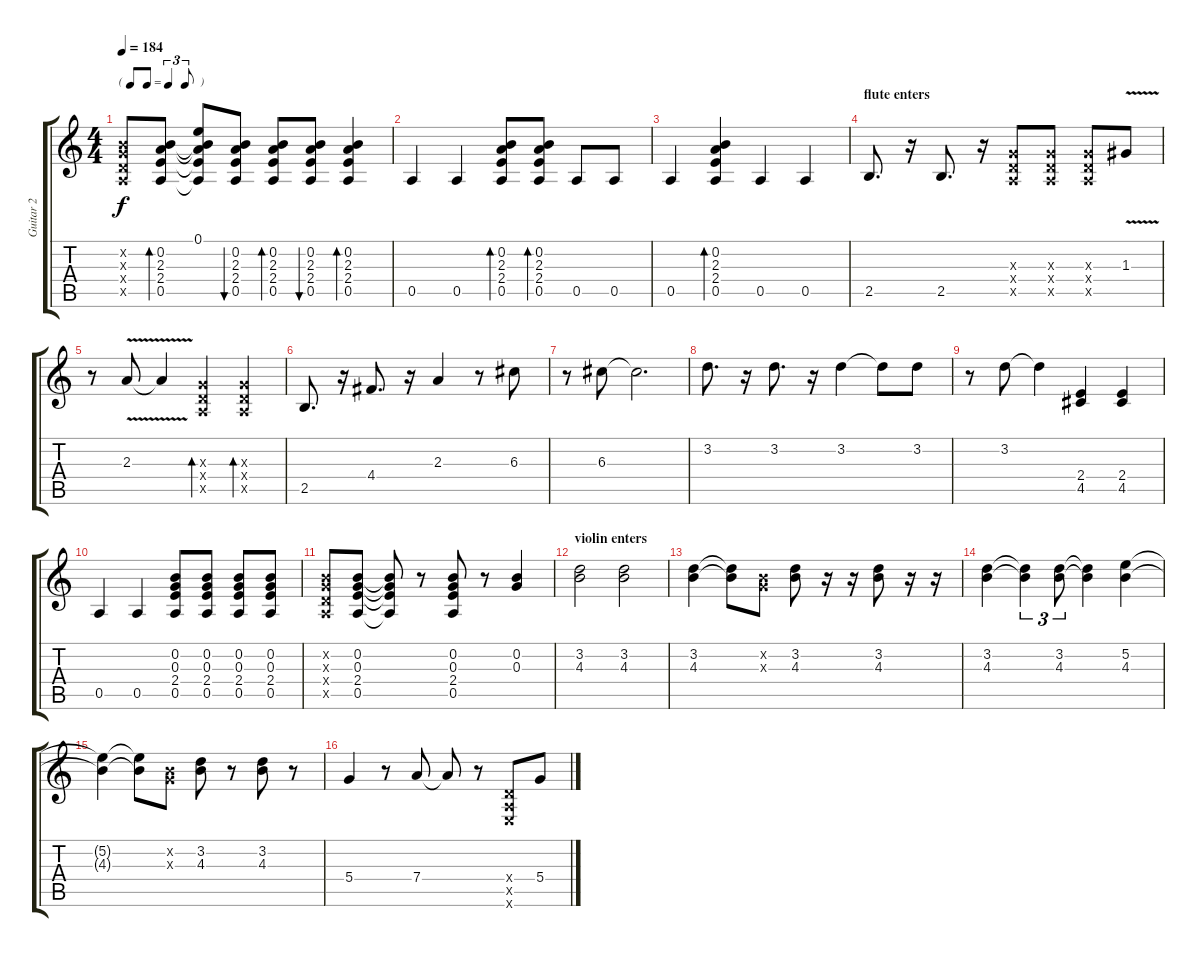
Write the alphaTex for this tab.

\track ("Guitar 2" "Guitar 2") {instrument acousticguitarsteel}
\staff {score tabs}
\tuning (E4 B3 G3 D3 A2 E2) {hide}
\ts (4 4)
\tf triplet8th
\tempo 184
\clef g2
\ks c
(0.2{x} 0.3{x} 0.4{x} 0.5{x}).8{dy f} (0.2 2.3 2.4 0.5).8{bd 60} (0.1{t} 0.2{t} 2.3{t} 2.4{t} 0.5{t}).8 (0.2 2.3 2.4 0.5).8{bu 60} (0.2 2.3 2.4 0.5).8{bd 60} (0.2 2.3 2.4 0.5).8{bu 60} (0.2 2.3 2.4 0.5).4{bd 60} |
0.5.4{volume 10} 0.5.4 (0.2 2.3 2.4 0.5).8{bd 60} (0.2 2.3 2.4 0.5).8{bd 60} 0.5.8 0.5.8 |
0.5.4 (0.2 2.3 2.4 0.5).4{bd 60} 0.5.4 0.5.4 |
\section ("" "flute enters")
2.5.8{d volume 7} r.16 2.5.8{d} r.16 (0.3{x} 0.4{x} 0.5{x}).8 (0.3{x} 0.4{x} 0.5{x}).8 (0.3{x} 0.4{x} 0.5{x}).8 1.3{v}.8 |
r.8 2.3{v}.8 2.3{t}.4 (0.3{x} 0.4{x} 0.5{x}).4{bd 60} (0.3{x} 0.4{x} 0.5{x}).4{bd 60} |
2.5.8{d volume 7} r.16 4.4.8{d} r.16 2.3.4 r.8 6.3.8 |
r.8 6.3.8 6.3{t}.2{d} |
3.2.8{d volume 7} r.16 3.2.8{d} r.16 3.2.4 3.2{t}.8 3.2.8 |
r.8 3.2.8 3.2{t}.4 (2.4 4.5).4 (2.4 4.5).4 |
0.5.4{volume 7} 0.5.4 (0.2 0.3 2.4 0.5).8 (0.2 0.3 2.4 0.5).8 (0.2 0.3 2.4 0.5).8 (0.2 0.3 2.4 0.5).8 |
(0.2{x} 0.3{x} 0.4{x} 0.5{x}).8 (0.2 0.3 2.4 0.5).8 (0.2{t} 0.3{t} 2.4{t} 0.5{t}).8 r.8 (0.2 0.3 2.4 0.5).8 r.8 (0.2 0.3).4 |
\section ("" "violin enters")
(3.2 4.3).2{volume 7} (3.2 4.3).2 |
(3.2 4.3).4 (3.2{t} 4.3{t}).8 (0.2{x} 0.3{x}).8 (3.2 4.3).8 r.16 r.16 (3.2 4.3).8 r.16 r.16 |
(3.2 4.3).4{volume 7} (3.2{t} 4.3{t}).4{tu (3 2)} (3.2 4.3).8{tu (3 2)} (3.2{t} 4.3{t}).4 (5.2 4.3).4 |
(5.2{t} 4.3{t}).4 (5.2{t} 4.3{t}).8 (0.2{x} 0.3{x}).8 (3.2 4.3).8 r.8 (3.2 4.3).8 r.8 |
5.4.4{volume 7} r.8 7.4.8 7.4{t}.8 r.8 (0.4{x} 0.5{x} 0.6{x}).8 5.4.8
